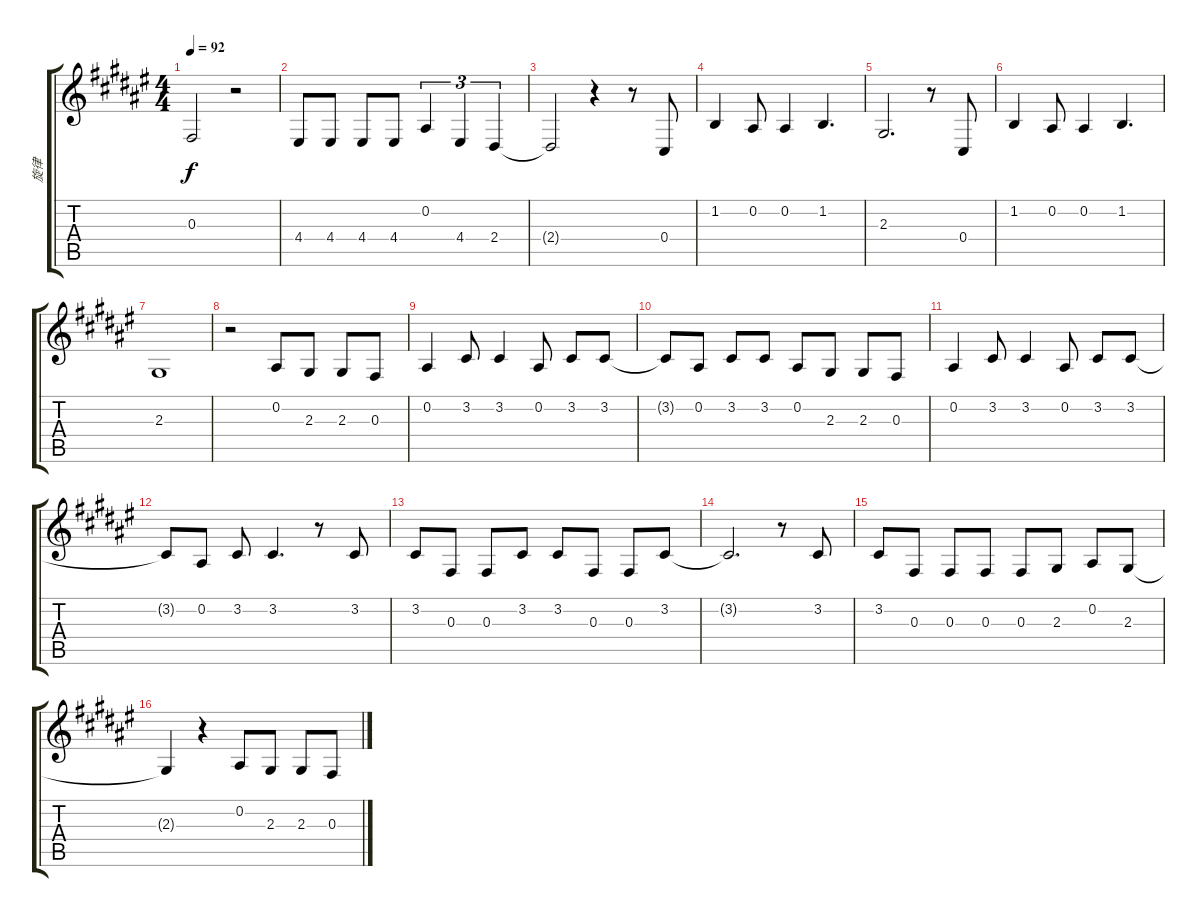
\track ("旋律" "旋律") {instrument flute}
\staff {score tabs}
\tuning (Eb4 Bb3 Gb3 Db3 Ab2 Eb2) {hide}
\ts (4 4)
\tempo 92
\clef g2
\ks f#
0.3{t}.2{dy f} r.2 |
4.4.8 4.4.8 4.4.8 4.4.8 0.2.4{tu (3 2)} 4.4.4{tu (3 2)} 2.4.4{tu (3 2)} |
2.4{t}.2 r.4 r.8 0.4.8 |
1.2.4 0.2.8 0.2.4 1.2.4{d} |
2.3.2{d} r.8 0.4.8 |
1.2.4 0.2.8 0.2.4 1.2.4{d} |
2.3.1 |
r.2 0.2.8 2.3.8 2.3.8 0.3.8 |
0.2.4 3.2.8 3.2.4 0.2.8 3.2.8 3.2.8 |
3.2{t}.8 0.2.8 3.2.8 3.2.8 0.2.8 2.3.8 2.3.8 0.3.8 |
0.2.4 3.2.8 3.2.4 0.2.8 3.2.8 3.2.8 |
3.2{t}.8 0.2.8 3.2.8 3.2.4{d} r.8 3.2.8 |
3.2.8 0.3.8 0.3.8 3.2.8 3.2.8 0.3.8 0.3.8 3.2.8 |
3.2{t}.2{d} r.8 3.2.8 |
3.2.8 0.3.8 0.3.8 0.3.8 0.3.8 2.3.8 0.2.8 2.3.8 |
2.3{t}.4 r.4 0.2.8 2.3.8 2.3.8 0.3.8
